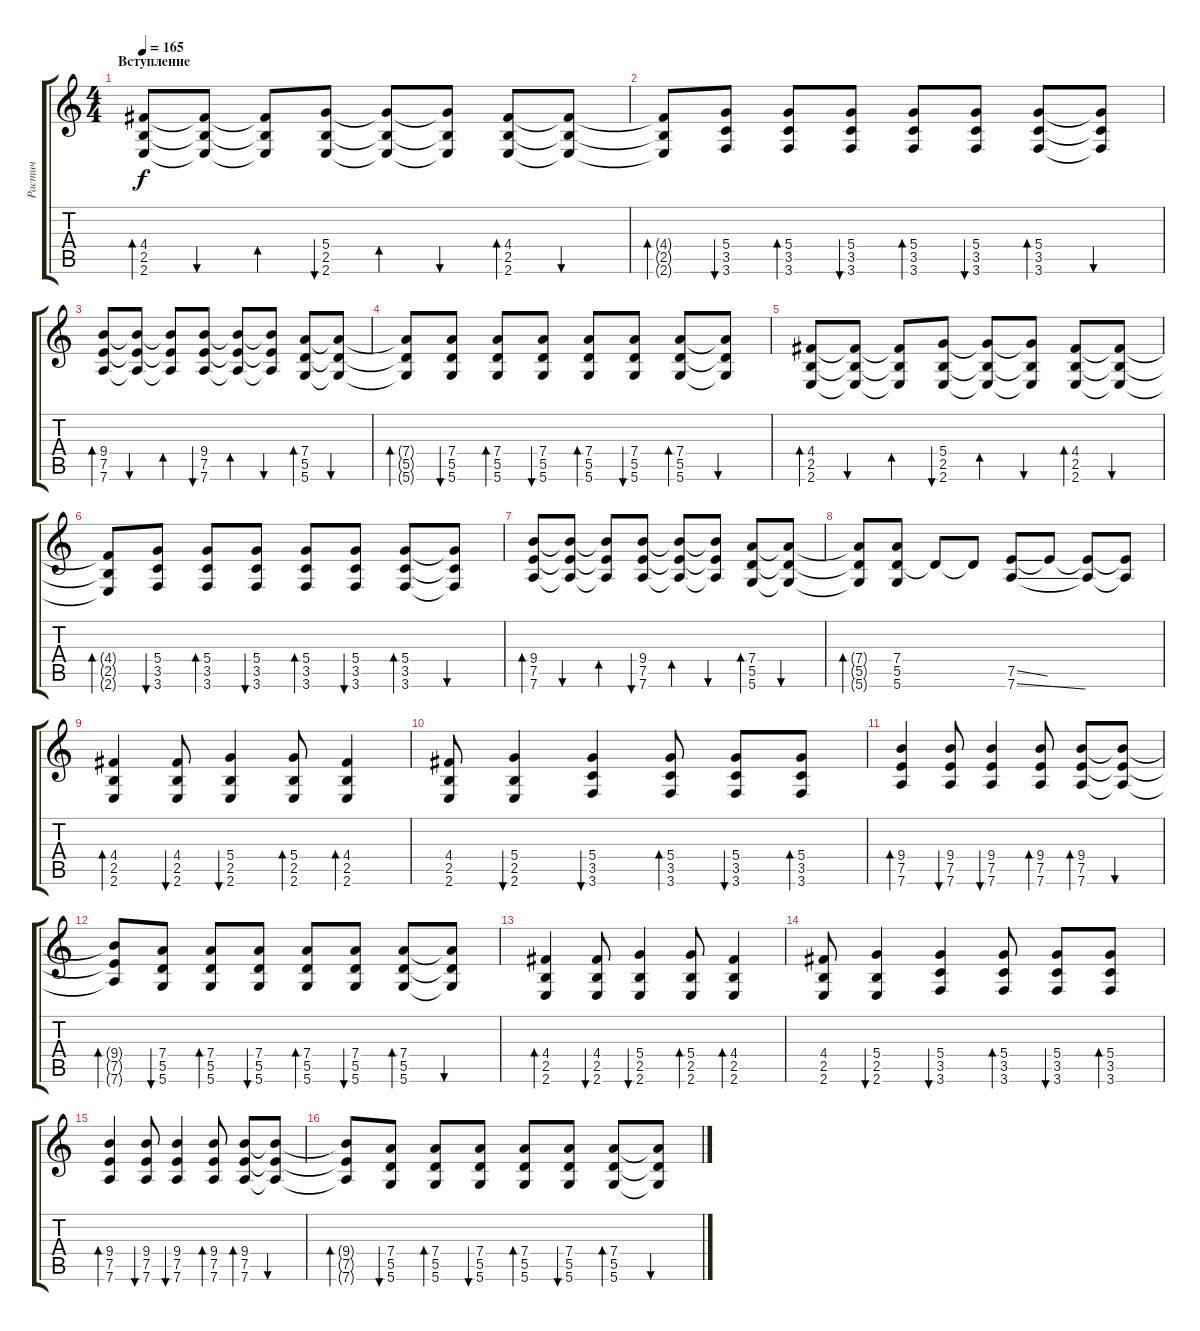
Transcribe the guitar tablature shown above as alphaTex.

\track ("Растич" "Растич") {instrument distortionguitar}
\staff {score tabs}
\tuning (E4 B3 G3 D3 A2 D2) {hide}
\ts (4 4)
\section ("" "Вступление")
\tempo 165
\clef g2
\ks c
(4.4 2.5 2.6).8{bd 60 dy f instrument electricguitarclean} (4.4{t} 2.5{t} 2.6{t}).8{bu 60} (4.4{t} 2.5{t} 2.6{t}).8{bd 60} (5.4 2.5 2.6).8{bu 60} (5.4{t} 2.5{t} 2.6{t}).8{bd 60} (5.4{t} 2.5{t} 2.6{t}).8{bu 60} (4.4 2.5 2.6).8{bd 60} (4.4{t} 2.5{t} 2.6{t}).8{bu 60} |
(4.4{t} 2.5{t} 2.6{t}).8{bd 60} (5.4 3.5 3.6).8{bu 60} (5.4 3.5 3.6).8{bd 60} (5.4 3.5 3.6).8{bu 60} (5.4 3.5 3.6).8{bd 60} (5.4 3.5 3.6).8{bu 60} (5.4 3.5 3.6).8{bd 60} (5.4{t} 3.5{t} 3.6{t}).8{bu 60} |
(9.4 7.5 7.6).8{bd 60} (9.4{t} 7.5{t} 7.6{t}).8{bu 60} (9.4{t} 7.5{t} 7.6{t}).8{bd 60} (9.4 7.5 7.6).8{bu 60} (9.4{t} 7.5{t} 7.6{t}).8{bd 60} (9.4{t} 7.5{t} 7.6{t}).8{bu 60} (7.4 5.5 5.6).8{bd 60} (7.4{t} 5.5{t} 5.6{t}).8{bu 60} |
(7.4{t} 5.5{t} 5.6{t}).8{bd 60} (7.4 5.5 5.6).8{bu 60} (7.4 5.5 5.6).8{bd 60} (7.4 5.5 5.6).8{bu 60} (7.4 5.5 5.6).8{bd 60} (7.4 5.5 5.6).8{bu 60} (7.4 5.5 5.6).8{bd 60} (7.4{t} 5.5{t} 5.6{t}).8{bu 60} |
(4.4 2.5 2.6).8{bd 60} (4.4{t} 2.5{t} 2.6{t}).8{bu 60} (4.4{t} 2.5{t} 2.6{t}).8{bd 60} (5.4 2.5 2.6).8{bu 60} (5.4{t} 2.5{t} 2.6{t}).8{bd 60} (5.4{t} 2.5{t} 2.6{t}).8{bu 60} (4.4 2.5 2.6).8{bd 60} (4.4{t} 2.5{t} 2.6{t}).8{bu 60} |
(4.4{t} 2.5{t} 2.6{t}).8{bd 60} (5.4 3.5 3.6).8{bu 60} (5.4 3.5 3.6).8{bd 60} (5.4 3.5 3.6).8{bu 60} (5.4 3.5 3.6).8{bd 60} (5.4 3.5 3.6).8{bu 60} (5.4 3.5 3.6).8{bd 60} (5.4{t} 3.5{t} 3.6{t}).8{bu 60} |
(9.4 7.5 7.6).8{bd 60} (9.4{t} 7.5{t} 7.6{t}).8{bu 60} (9.4{t} 7.5{t} 7.6{t}).8{bd 60} (9.4 7.5 7.6).8{bu 60} (9.4{t} 7.5{t} 7.6{t}).8{bd 60} (9.4{t} 7.5{t} 7.6{t}).8{bu 60} (7.4 5.5 5.6).8{bd 60} (7.4{t} 5.5{t} 5.6{t}).8{bu 60} |
(7.4{t} 5.5{t} 5.6{t}).8{bd 60} (7.4 5.5 5.6).8 5.5{t}.8 5.5{t}.8 (7.5{ss} 7.6{ss}).8{instrument distortionguitar} 7.5{t}.8 (7.5{t} 7.6{t}).8 (7.5{t} 7.6{t}).8 |
(4.4 2.5 2.6).4{bd 60 volume 8 instrument electricguitarclean} (4.4 2.5 2.6).8{bu 60} (5.4 2.5 2.6).4{bu 60} (5.4 2.5 2.6).8{bd 60} (4.4 2.5 2.6).4{bd 60} |
(4.4 2.5 2.6).8 (5.4 2.5 2.6).4{bu 60} (5.4 3.5 3.6).4{bu 60} (5.4 3.5 3.6).8{bd 60} (5.4 3.5 3.6).8{bu 60} (5.4 3.5 3.6).8{bd 60} |
(9.4 7.5 7.6).4{bd 60} (9.4 7.5 7.6).8{bu 60} (9.4 7.5 7.6).4{bu 60} (9.4 7.5 7.6).8{bd 60} (9.4 7.5 7.6).8{bd 60} (9.4{t} 7.5{t} 7.6{t}).8{bu 60} |
(9.4{t} 7.5{t} 7.6{t}).8{bd 60} (7.4 5.5 5.6).8{bu 60} (7.4 5.5 5.6).8{bd 60} (7.4 5.5 5.6).8{bu 60} (7.4 5.5 5.6).8{bd 60} (7.4 5.5 5.6).8{bu 60} (7.4 5.5 5.6).8{bd 60} (7.4{t} 5.5{t} 5.6{t}).8{bu 60} |
(4.4 2.5 2.6).4{bd 60 volume 8 instrument electricguitarclean} (4.4 2.5 2.6).8{bu 60} (5.4 2.5 2.6).4{bu 60} (5.4 2.5 2.6).8{bd 60} (4.4 2.5 2.6).4{bd 60} |
(4.4 2.5 2.6).8 (5.4 2.5 2.6).4{bu 60} (5.4 3.5 3.6).4{bu 60} (5.4 3.5 3.6).8{bd 60} (5.4 3.5 3.6).8{bu 60} (5.4 3.5 3.6).8{bd 60} |
(9.4 7.5 7.6).4{bd 60} (9.4 7.5 7.6).8{bu 60} (9.4 7.5 7.6).4{bu 60} (9.4 7.5 7.6).8{bd 60} (9.4 7.5 7.6).8{bd 60} (9.4{t} 7.5{t} 7.6{t}).8{bu 60} |
(9.4{t} 7.5{t} 7.6{t}).8{bd 60} (7.4 5.5 5.6).8{bu 60} (7.4 5.5 5.6).8{bd 60} (7.4 5.5 5.6).8{bu 60} (7.4 5.5 5.6).8{bd 60} (7.4 5.5 5.6).8{bu 60} (7.4 5.5 5.6).8{bd 60} (7.4{t} 5.5{t} 5.6{t}).8{bu 60}
